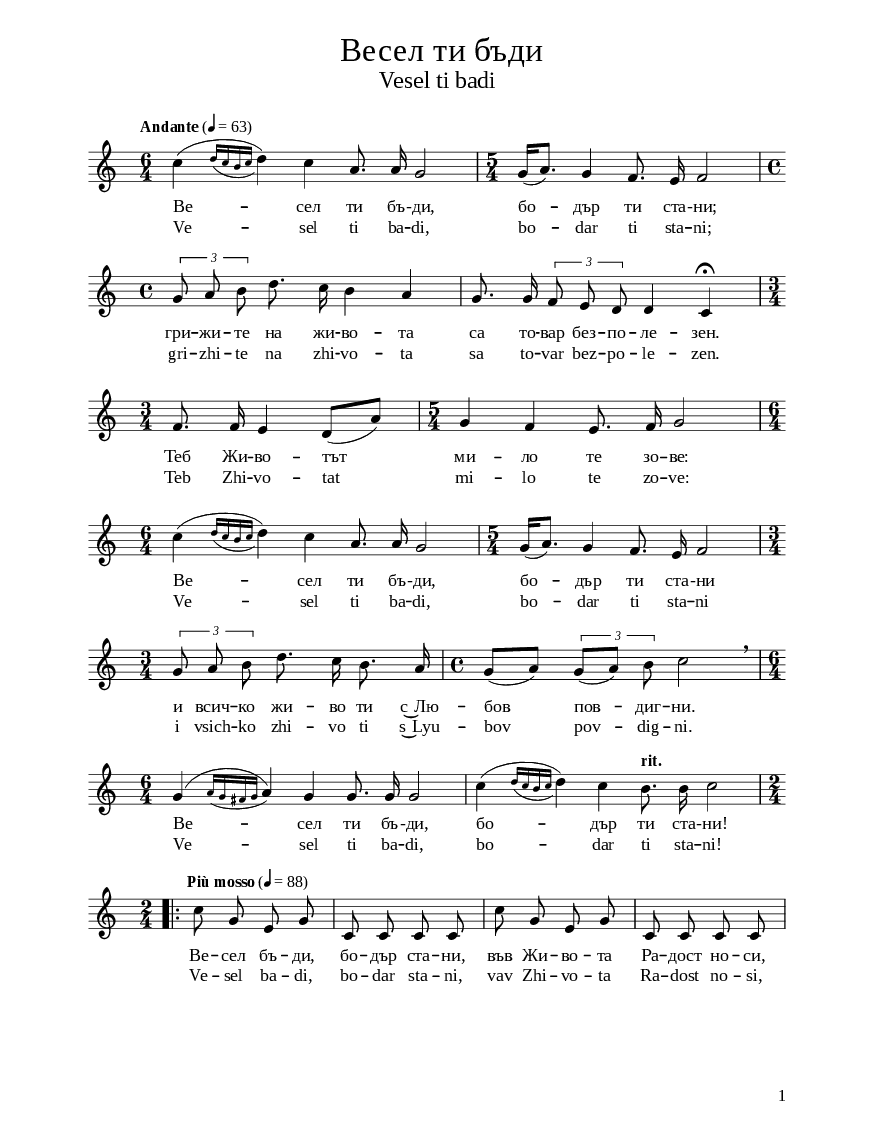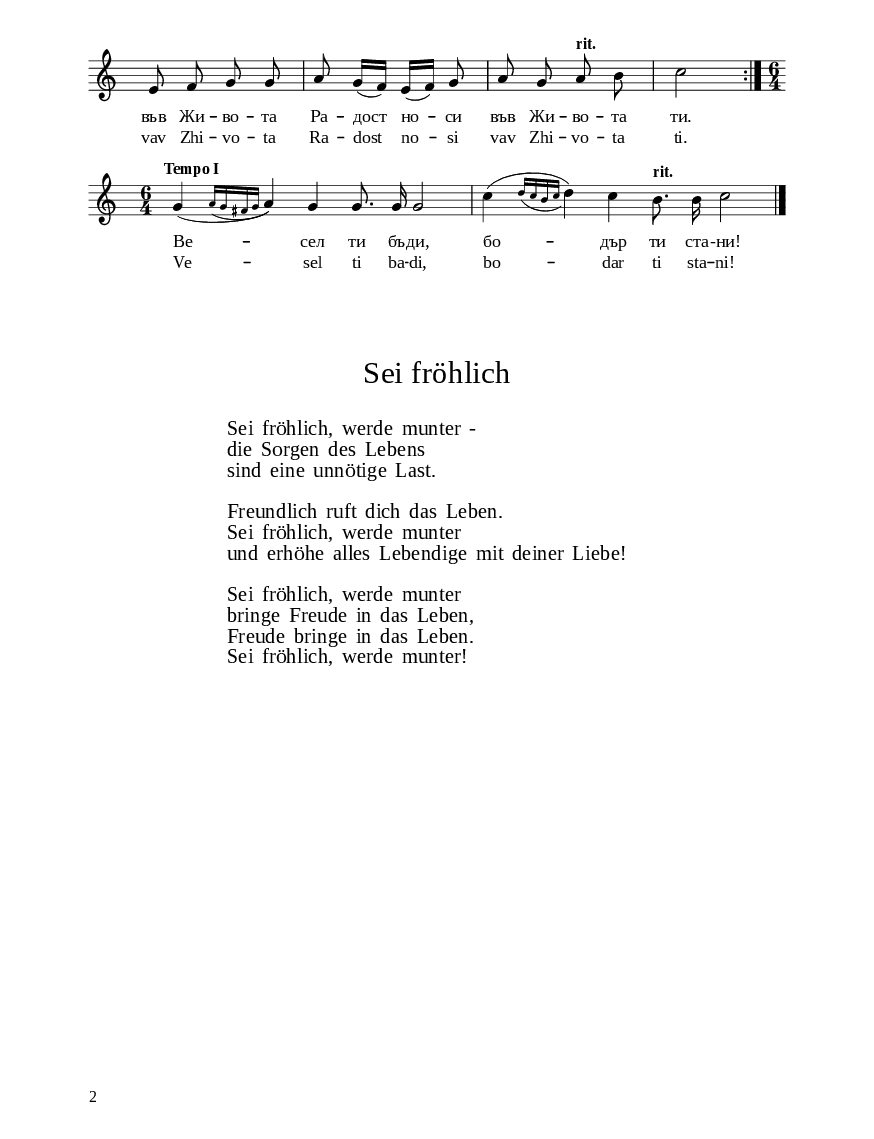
\version "2.22.1"

% include paper part and global functions
\include "include/globals.ily"

\bookpart {
  \include "include/bookpart-paper.ily"
  \score {
    \include "include/score-layout.ily"


    \new Voice \absolute  {
      \clef treble
      \key c \major
      \time 6/4
      \tempoFunc "Andante" 4 "63"

      %\override Score.NoteSpacing.stem-spacing-correction = #-2
      c''4 ( \acciaccatura { d''16 c'' b' c'' } d''4 ) c'' \autoBeamOff a'8. a'16 g'2 |\time 5/4 g'16[( a'8. )] g'4 f'8. e'16 f'2 | \time 4/4 \break

      \tuplet 3/2 {g'8 a' b'} d''8. c''16 b'4 a'4 | g'8. g'16 \tuplet 3/2 {f'8 e'8 d'8 } d'4 c'4\fermata | \time 3/4 \break

      f'8. f'16 e'4 d'8[(a'8)] | \time 5/4 g'4 f' e'8. f'16 g'2 | \time 6/4 \break


      c''4 ( \acciaccatura { d''16[ c'' b' c'' ]} d''4 ) c'' a'8. a'16 g'2 |\time 5/4 g'16[( a'8.)] \autoBeamOff  g'4 f'8.e'16 f'2 | \time 3/4 \break


      \tuplet 3/2 {g'8 a' b'} d''8. c''16 b'8. a'16 | \time 4/4 g'8[(a'8)] \tuplet 3/2 {g'8[(a'8)] b'8} c''2 \breathe | \time 6/4 \break

      \slurUp g'4(  \acciaccatura { a'16[g' fis' g']} a'4)  \slurNeutral g'4 g'8. g'16 g'2 | c''4( \acciaccatura { d''16[ c'' b' c'' ]} d''4) c''4 \tempo "rit." b'8. b'16 c''2 | \time 2/4 \break

      \bar ".|:"


      \tempoFunc   "            Più mosso" 4 "88"
      c''8 g' e' g' | c' c' c' c' | c'' g' e' g' | c' c' c' c' | \break

      \pageBreak

      e' f' g' g'  | a' g'16([f']) e'([f']) g'8 | a' g' \tempo "rit." a' b' | c''2 | \bar ":|." \time 6/4 \break

      \tempo "      Tempo I" g'4(  \acciaccatura { a'16[g' fis' g']} a'4) g'4 g'8. g'16 g'2 | c''4( \acciaccatura { d''16[ c'' b' c'' ]} d''4) c''4 \tempo "rit." b'8. b'16 c''2 | \bar "|."
    }

    \addlyrics {
      Ве -- сел ти бъ -- "-ди," бо -- дър ти ста -- "-ни;"
      гри  -- жи -- те на жи -- во -- та
      са то -- вар без -- по -- ле -- зен.
      Теб Жи -- во -- тът ми -- ло те зо -- ве:
      Ве  -- сел ти бъ -- "-ди," бо -- дър ти ста -- "-ни"
      и всич -- ко жи -- во ти с~Лю -- бов пов  -- диг -- ни.
      Ве -- сел ти бъ -- "-ди," бо -- дър ти ста -- "-ни!"
      Ве -- сел бъ -- ди, бо -- дър ста -- ни,
      във Жи -- во -- та Ра -- дост но -- си,
      във Жи -- во -- та Ра -- дост но -- си
      във Жи -- во -- та ти.
      Ве -- сел ти бъ -- ди, бо -- дър ти ста -- "-ни!"
    }

    \addlyrics {
      Ve -- sel ti ba -- di, bo -- dar ti sta -- ni;
      gri  -- zhi -- te na zhi -- vo -- ta
      sa to -- var bez -- po -- le -- zen.
      Teb Zhi -- vo -- tat mi -- lo te zo -- ve:
      Ve  -- sel ti ba -- di, bo -- dar ti sta -- ni
      i vsich -- ko zhi -- vo ti s~Lyu -- bov pov  -- dig -- ni.
      Ve -- sel ti ba -- di, bo -- dar ti sta -- ni!
      Ve -- sel ba -- di, bo -- dar sta -- ni,
      vav Zhi -- vo -- ta Ra -- dost no -- si,
      vav Zhi -- vo -- ta Ra -- dost no -- si
      vav Zhi -- vo -- ta ti.
      Ve -- sel ti ba -- di, bo -- dar ti sta -- ni!
    }


    \header {
      title = \titleFunc " Весел ти бъди" "Vesel ti badi"
    }

    \midi{}

  } % score

  %\markup \dc-one "D.C."
  \markup \empty-two


  % include foreign translation(s) of the song
  \version "2.22.1"

\markup \fill-line { \fontsize #deTitleFontSize "Sei fröhlich" }
\markup \null
\markup \null
\markup \fontsize #deCoupletFontSize {
  \hspace #12
  \override #`(baseline-skip . ,deCoupletBaselineSkip)

  \column {
    \line { " " }

\line { " "Sei fröhlich, werde munter -}

\line { " "die Sorgen des Lebens}

\line { " "sind eine unnötige Last.}
\line { " " }

\line { " "Freundlich ruft dich das Leben. }

\line { " "Sei fröhlich, werde munter}

\line { " "und erhöhe alles Lebendige mit deiner Liebe!}
\line { " " }

\line { " "Sei fröhlich, werde munter}

\line { " "bringe Freude in das Leben,}

\line { " "Freude bringe in das Leben. }

\line { " "Sei fröhlich, werde munter! }

  }
}


} % bookpart
